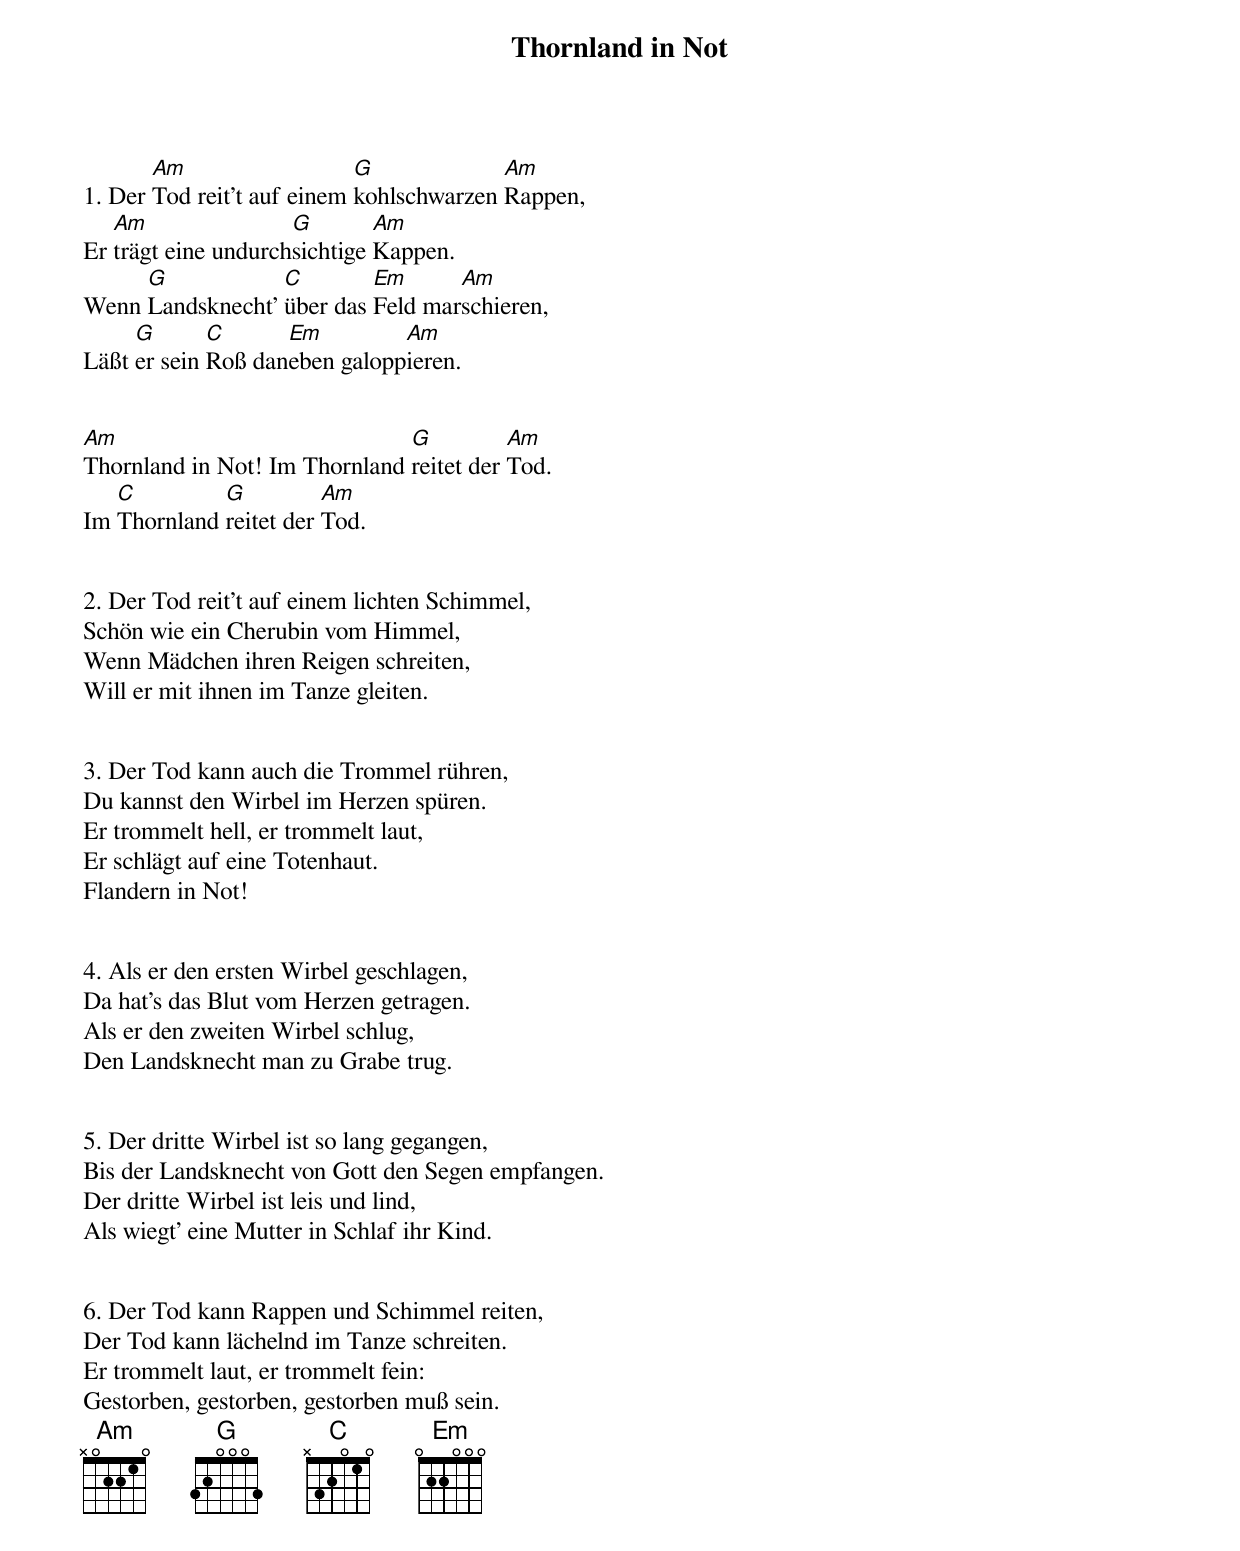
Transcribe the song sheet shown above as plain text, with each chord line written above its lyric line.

Thornland in Not


       Am                   G             Am
1. Der Tod reit't auf einem kohlschwarzen Rappen,
   Am                G        Am
Er trägt eine undurchsichtige Kappen.
     G            C        Em      Am
Wenn Landsknecht' über das Feld marschieren,
     G       C      Em         Am
Läßt er sein Roß daneben galoppieren.


Am                             G          Am
Thornland in Not! Im Thornland reitet der Tod.
   C         G          Am
Im Thornland reitet der Tod.


2. Der Tod reit't auf einem lichten Schimmel,
Schön wie ein Cherubin vom Himmel,
Wenn Mädchen ihren Reigen schreiten,
Will er mit ihnen im Tanze gleiten.


3. Der Tod kann auch die Trommel rühren,
Du kannst den Wirbel im Herzen spüren.
Er trommelt hell, er trommelt laut,
Er schlägt auf eine Totenhaut.
Flandern in Not!


4. Als er den ersten Wirbel geschlagen,
Da hat's das Blut vom Herzen getragen.
Als er den zweiten Wirbel schlug,
Den Landsknecht man zu Grabe trug.


5. Der dritte Wirbel ist so lang gegangen,
Bis der Landsknecht von Gott den Segen empfangen.
Der dritte Wirbel ist leis und lind,
Als wiegt' eine Mutter in Schlaf ihr Kind.


6. Der Tod kann Rappen und Schimmel reiten,
Der Tod kann lächelnd im Tanze schreiten.
Er trommelt laut, er trommelt fein:
Gestorben, gestorben, gestorben muß sein.
